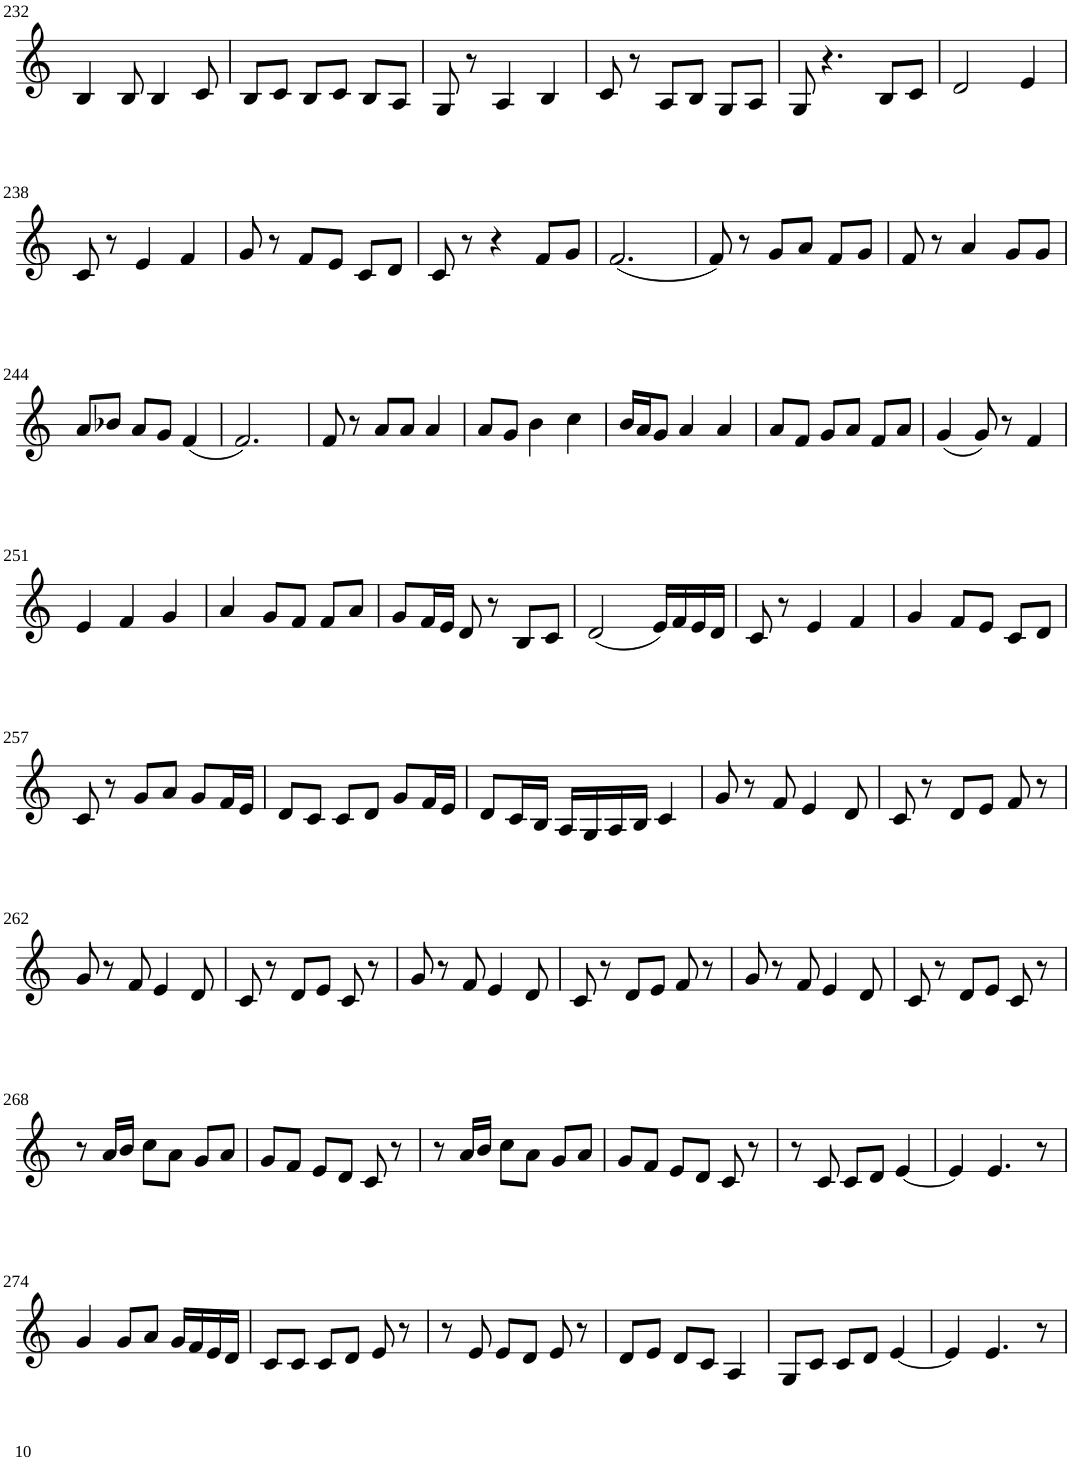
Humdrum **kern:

**kern
*part1
*staff1
*I"Violin
!!LO:PB:g=z
*clefG2
*k[]
*M3/4
=232
4B/
8B/
4B/
8c/
=233
8B/L
8c/J
8B/L
8c/J
8B/L
8A/J
=234
8G/
8r
4A/
4B/
=235
8c/
8r
8A/L
8B/J
8G/L
8A/J
=236
8G/
4.r
8B/L
8c/J
=237
2d/
4e/
!!LO:LB:g=z
=238
8c/
8r
4e/
4f/
=239
8g/
8r
8f/L
8e/J
8c/L
8d/J
=240
8c/
8r
4r
8f/L
8g/J
=241
(2.f/
=242
8f/)
8r
8g/L
8a/J
8f/L
8g/J
=243
8f/
8r
4a/
8g/L
8g/J
!!LO:LB:g=z
=244
8a/L
8b-X/J
8a/L
8g/J
(4f/
=245
2.f/)
=246
8f/
8r
8a/L
8a/J
4a/
=247
8a/L
8g/J
4b\
4cc\
=248
16b/LL
16a/J
8g/J
4a/
4a/
=249
8a/L
8f/J
8g/L
8a/J
8f/L
8a/J
=250
(4g/
8g/)
8r
4f/
!!LO:LB:g=z
=251
4e/
4f/
4g/
=252
4a/
8g/L
8f/J
8f/L
8a/J
=253
8g/L
16f/L
16e/JJ
8d/
8r
8B/L
8c/J
=254
(2d/
16e/LL)
16f/
16e/
16d/JJ
=255
8c/
8r
4e/
4f/
=256
4g/
8f/L
8e/J
8c/L
8d/J
!!LO:LB:g=z
=257
8c/
8r
8g/L
8a/J
8g/L
16f/L
16e/JJ
=258
8d/L
8c/J
8c/L
8d/J
8g/L
16f/L
16e/JJ
=259
8d/L
16c/L
16B/JJ
16A/LL
16G/
16A/
16B/JJ
4c/
=260
8g/
8r
8f/
4e/
8d/
=261
8c/
8r
8d/L
8e/J
8f/
8r
!!LO:LB:g=z
=262
8g/
8r
8f/
4e/
8d/
=263
8c/
8r
8d/L
8e/J
8c/
8r
=264
8g/
8r
8f/
4e/
8d/
=265
8c/
8r
8d/L
8e/J
8f/
8r
=266
8g/
8r
8f/
4e/
8d/
=267
8c/
8r
8d/L
8e/J
8c/
8r
!!LO:LB:g=z
=268
8r
16a/LL
16b/JJ
8cc\L
8a\J
8g/L
8a/J
=269
8g/L
8f/J
8e/L
8d/J
8c/
8r
=270
8r
16a/LL
16b/JJ
8cc\L
8a\J
8g/L
8a/J
=271
8g/L
8f/J
8e/L
8d/J
8c/
8r
=272
8r
8c/
8c/L
8d/J
[4e/
=273
4e/]
4.e/
8r
!!LO:LB:g=z
=274
4g/
8g/L
8a/J
16g/LL
16f/
16e/
16d/JJ
=275
8c/L
8c/J
8c/L
8d/J
8e/
8r
=276
8r
8e/
8e/L
8d/J
8e/
8r
=277
8d/L
8e/J
8d/L
8c/J
4A/
=278
8G/L
8c/J
8c/L
8d/J
[4e/
=279
4e/]
4.e/
8r
=
*-
